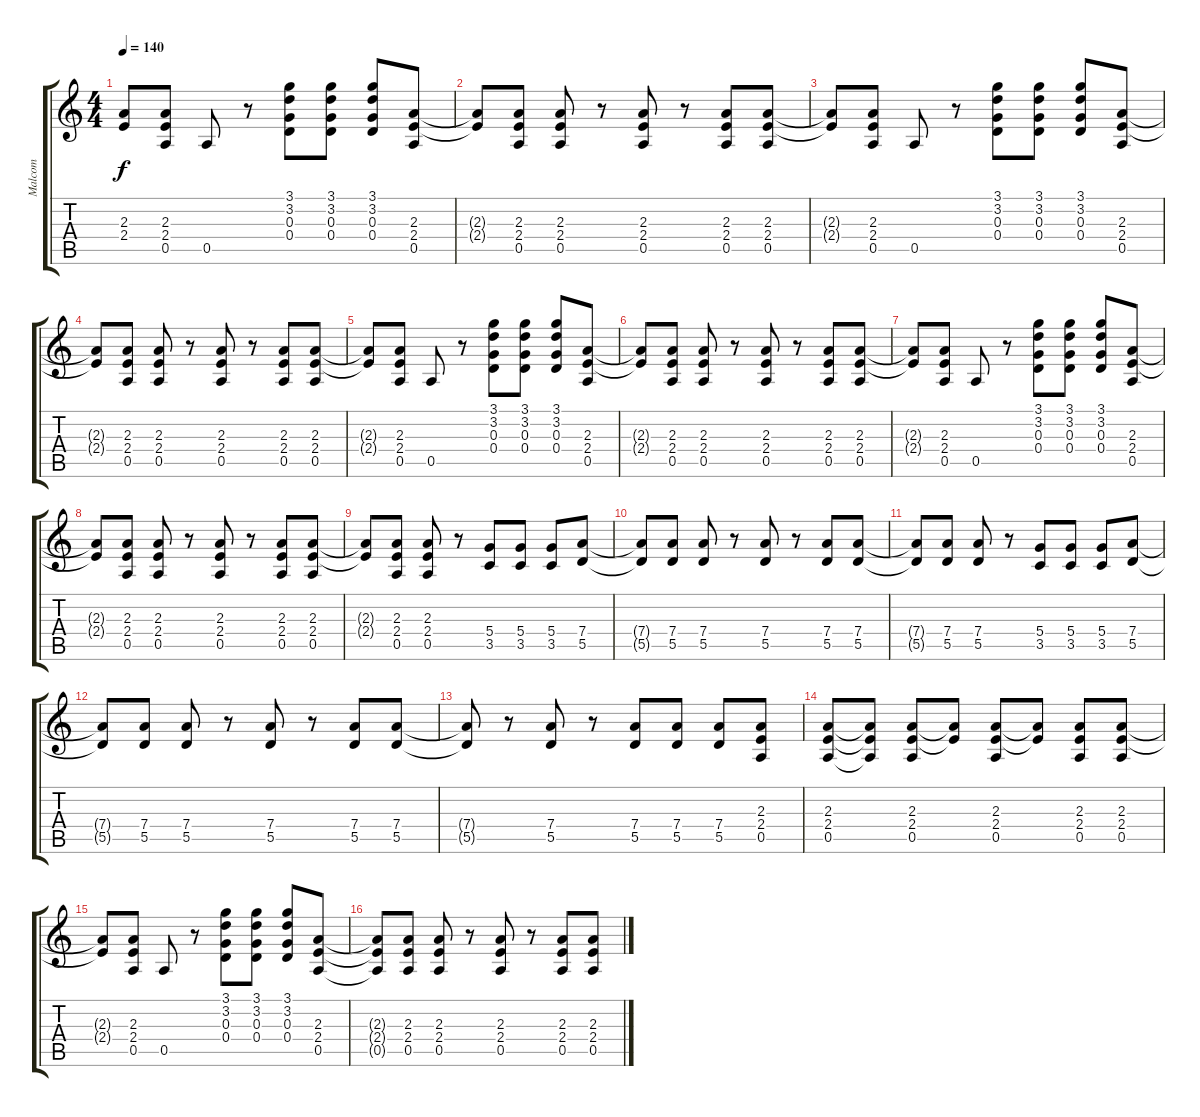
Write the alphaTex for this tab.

\track ("Malcom" "Malcom") {instrument distortionguitar}
\staff {score tabs}
\tuning (E4 B3 G3 D3 A2 E2) {hide}
\ts (4 4)
\tempo 140
\clef g2
\ks c
(2.3{t} 2.4{t}).8{dy f} (2.3 2.4 0.5).8 0.5.8 r.8 (3.1 3.2 0.3 0.4).8 (3.1 3.2 0.3 0.4).8 (3.1 3.2 0.3 0.4).8 (2.3 2.4 0.5).8 |
(2.3{t} 2.4{t}).8 (2.3 2.4 0.5).8 (2.3 2.4 0.5).8 r.8 (2.3 2.4 0.5).8 r.8 (2.3 2.4 0.5).8 (2.3 2.4 0.5).8 |
(2.3{t} 2.4{t}).8 (2.3 2.4 0.5).8 0.5.8 r.8 (3.1 3.2 0.3 0.4).8 (3.1 3.2 0.3 0.4).8 (3.1 3.2 0.3 0.4).8 (2.3 2.4 0.5).8 |
(2.3{t} 2.4{t}).8 (2.3 2.4 0.5).8 (2.3 2.4 0.5).8 r.8 (2.3 2.4 0.5).8 r.8 (2.3 2.4 0.5).8 (2.3 2.4 0.5).8 |
(2.3{t} 2.4{t}).8 (2.3 2.4 0.5).8 0.5.8 r.8 (3.1 3.2 0.3 0.4).8 (3.1 3.2 0.3 0.4).8 (3.1 3.2 0.3 0.4).8 (2.3 2.4 0.5).8 |
(2.3{t} 2.4{t}).8 (2.3 2.4 0.5).8 (2.3 2.4 0.5).8 r.8 (2.3 2.4 0.5).8 r.8 (2.3 2.4 0.5).8 (2.3 2.4 0.5).8 |
(2.3{t} 2.4{t}).8 (2.3 2.4 0.5).8 0.5.8 r.8 (3.1 3.2 0.3 0.4).8 (3.1 3.2 0.3 0.4).8 (3.1 3.2 0.3 0.4).8 (2.3 2.4 0.5).8 |
(2.3{t} 2.4{t}).8 (2.3 2.4 0.5).8 (2.3 2.4 0.5).8 r.8 (2.3 2.4 0.5).8 r.8 (2.3 2.4 0.5).8 (2.3 2.4 0.5).8 |
(2.3{t} 2.4{t}).8 (2.3 2.4 0.5).8 (2.3 2.4 0.5).8 r.8 (5.4 3.5).8 (5.4 3.5).8 (5.4 3.5).8 (7.4 5.5).8 |
(7.4{t} 5.5{t}).8 (7.4 5.5).8 (7.4 5.5).8 r.8 (7.4 5.5).8 r.8 (7.4 5.5).8 (7.4 5.5).8 |
(7.4{t} 5.5{t}).8 (7.4 5.5).8 (7.4 5.5).8 r.8 (5.4 3.5).8 (5.4 3.5).8 (5.4 3.5).8 (7.4 5.5).8 |
(7.4{t} 5.5{t}).8 (7.4 5.5).8 (7.4 5.5).8 r.8 (7.4 5.5).8 r.8 (7.4 5.5).8 (7.4 5.5).8 |
(7.4{t} 5.5{t}).8 r.8 (7.4 5.5).8 r.8 (7.4 5.5).8 (7.4 5.5).8 (7.4 5.5).8 (2.3 2.4 0.5).8 |
(2.3 2.4 0.5).8 (2.3{t} 2.4{t} 0.5{t}).8 (2.3 2.4 0.5).8 (2.3{t} 2.4{t}).8 (2.3 2.4 0.5).8 (2.3{t} 2.4{t}).8 (2.3 2.4 0.5).8 (2.3 2.4 0.5).8 |
(2.3{t} 2.4{t}).8 (2.3 2.4 0.5).8 0.5.8 r.8 (3.1 3.2 0.3 0.4).8 (3.1 3.2 0.3 0.4).8 (3.1 3.2 0.3 0.4).8 (2.3 2.4 0.5).8 |
(2.3{t} 2.4{t} 0.5{t}).8 (2.3 2.4 0.5).8 (2.3 2.4 0.5).8 r.8 (2.3 2.4 0.5).8 r.8 (2.3 2.4 0.5).8 (2.3 2.4 0.5).8
